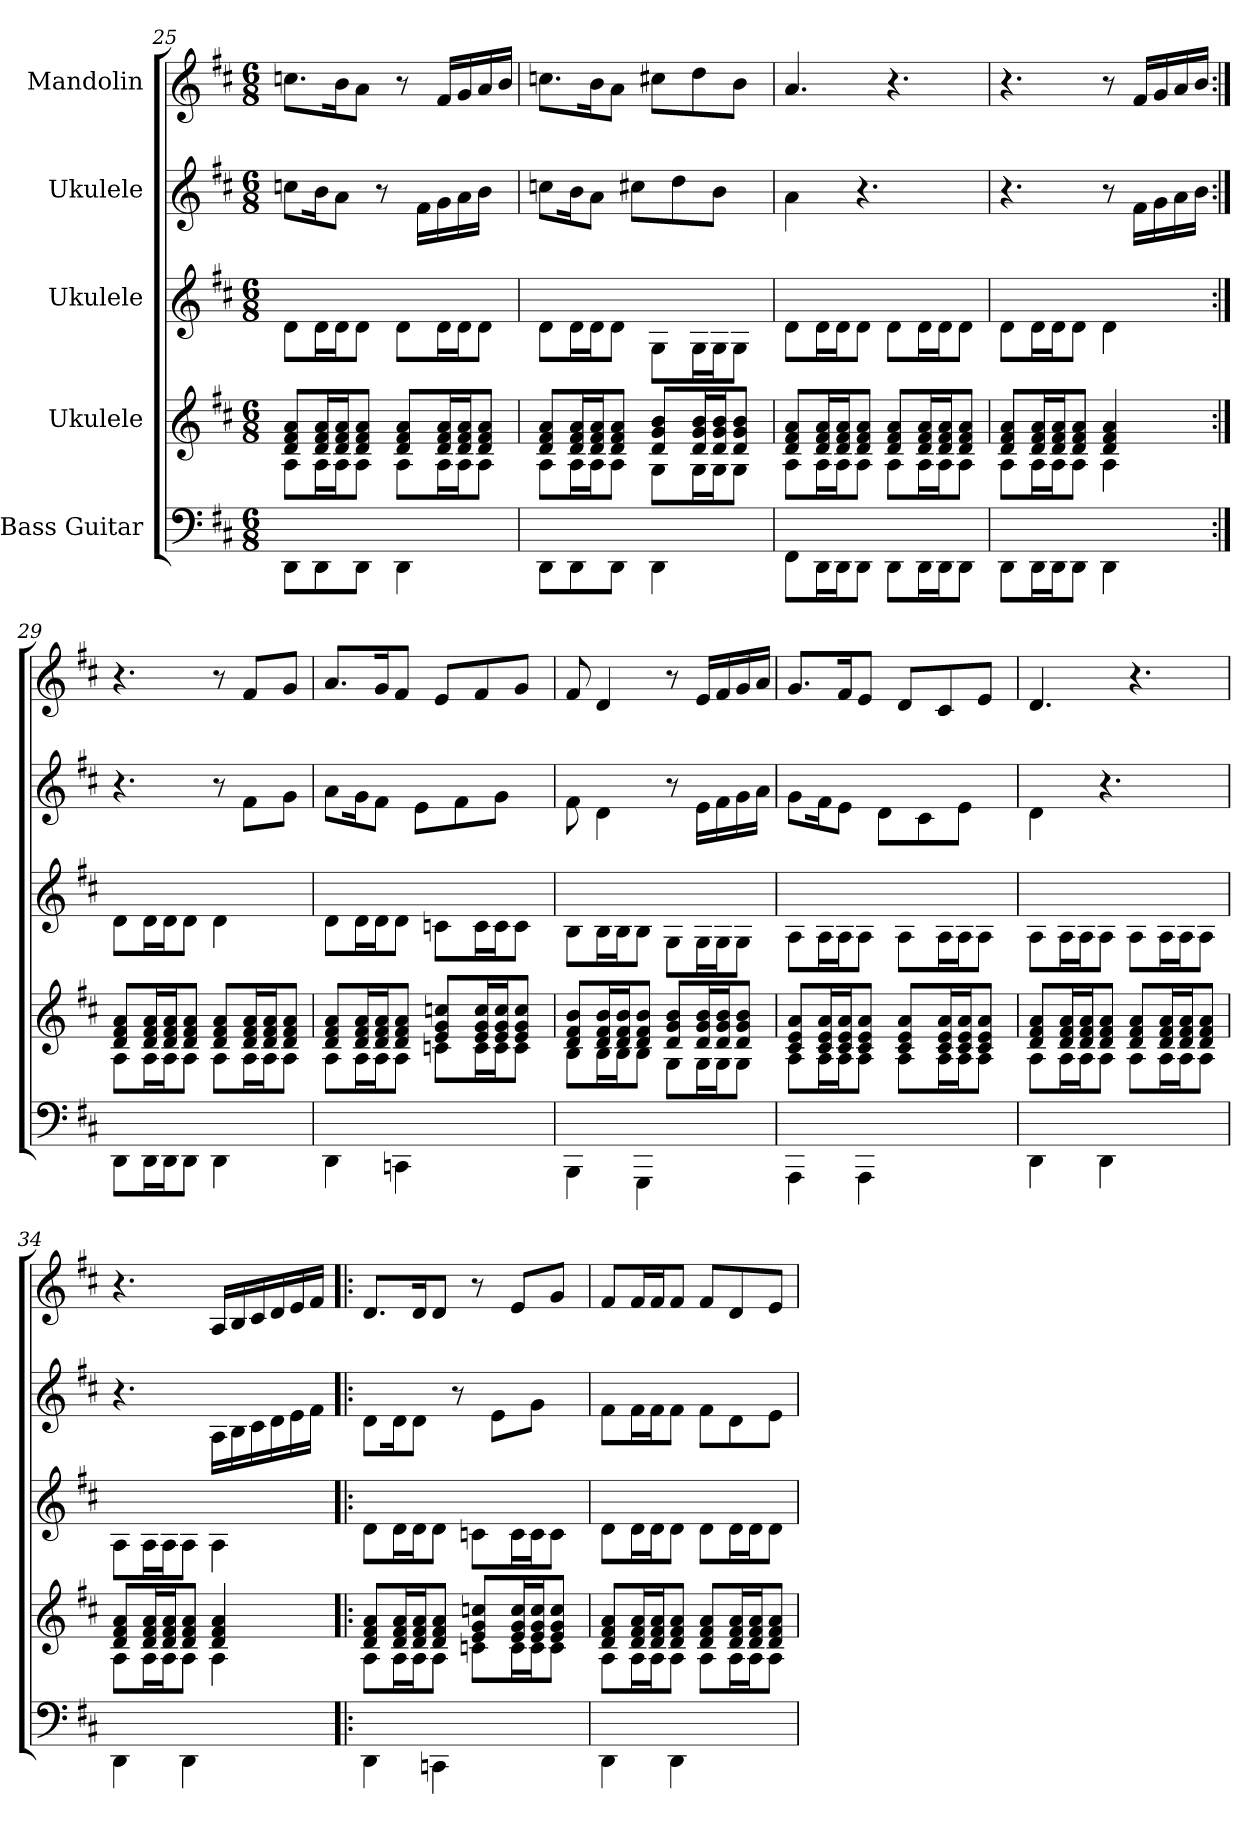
**kern	**kern	**kern	**kern	**kern
*part5	*part4	*part3	*part2	*part1
*staff5	*staff4	*staff3	*staff2	*staff1
*I"Bass Guitar	*I"Ukulele	*I"Ukulele	*I"Ukulele	*I"Mandolin
*	*	*	*	*clefG2
*k[f#c#]	*k[f#c#]	*k[f#c#]	*k[f#c#]	*k[f#c#]
*D:	*D:	*D:	*D:	*D:
*M6/8	*M6/8	*M6/8	*M6/8	*M6/8
=25	=25	=25	=25	=25
*	*^	*	*	*
8DDi\L	8d/ 8f#/ 8a/L	8A\L	8dj\L	8ccZ\L	8.ccnV\L
8DDi\	16d/ 16f#/ 16a/L	16A\L	16dj\L	16bZ\K	.
.	16d/ 16f#/ 16a/J	16A\J	16dj\J	8aZ\J	16bV\K
8DDi\J	8d/ 8f#/ 8a/J	8A\J	8dj\J	.	8aV\J
.	.	.	.	8r	.
4DDi\	8d/ 8f#/ 8a/L	8A\L	8dj\L	.	8r
.	.	.	.	16f#Z\LL	.
.	16d/ 16f#/ 16a/L	16A\L	16dj\L	16gZ\	16f#V/LL
.	16d/ 16f#/ 16a/J	16A\J	16dj\J	16aZ\	16gV/
8ryy	8d/ 8f#/ 8a/J	8A\J	8dj\J	16bZ\JJ	16aV/
.	.	.	.	16ryy	16bV/JJ
=26	=26	=26	=26	=26	=26
8DDi\L	8d/ 8f#/ 8a/L	8A\L	8dj\L	8ccZ\L	8.ccnV\L
8DDi\	16d/ 16f#/ 16a/L	16A\L	16dj\L	16bZ\K	.
.	16d/ 16f#/ 16a/J	16A\J	16dj\J	8aZ\J	16bV\K
8DDi\J	8d/ 8f#/ 8a/J	8A\J	8dj\J	.	8aV\J
.	.	.	.	8cc#Z\L	.
4DDi\	8d/ 8g/ 8b/L	8G\L	8Gj\L	.	8cc#XV\L
.	.	.	.	8ddZ\	.
.	16d/ 16g/ 16b/L	16G\L	16Gj\L	.	8ddV\
.	16d/ 16g/ 16b/J	16G\J	16Gj\J	8bZ\J	.
8ryy	8d/ 8g/ 8b/J	8G\J	8Gj\J	.	8bV\J
.	.	.	.	16ryy	.
!!LO:PB:g=z
=27	=27	=27	=27	=27	=27
8FF#i\L	8d/ 8f#/ 8a/L	8A\L	8dj\L	4aZ\	4.aV/
16DDi\L	16d/ 16f#/ 16a/L	16A\L	16dj\L	.	.
16DDi\J	16d/ 16f#/ 16a/J	16A\J	16dj\J	.	.
8DDi\J	8d/ 8f#/ 8a/J	8A\J	8dj\J	4.r	.
8DDi\L	8d/ 8f#/ 8a/L	8A\L	8dj\L	.	4.r
16DDi\L	16d/ 16f#/ 16a/L	16A\L	16dj\L	.	.
16DDi\J	16d/ 16f#/ 16a/J	16A\J	16dj\J	.	.
8DDi\J	8d/ 8f#/ 8a/J	8A\J	8dj\J	8ryy	.
=28	=28	=28	=28	=28	=28
8DDi\L	8d/ 8f#/ 8a/L	8A\L	8dj\L	4.r	4.r
16DDi\L	16d/ 16f#/ 16a/L	16A\L	16dj\L	.	.
16DDi\J	16d/ 16f#/ 16a/J	16A\J	16dj\J	.	.
8DDi\J	8d/ 8f#/ 8a/J	8A\J	8dj\J	.	.
4DDi\	4d/ 4f#/ 4a/	4A\	4dj\	8r	8r
.	.	.	.	16f#Z\LL	16f#V/LL
.	.	.	.	16gZ\	16gV/
8ryy	8ryy	8ryy	8ryy	16aZ\	16aV/
.	.	.	.	16bZ\JJ	16bV/JJ
=29:|!	=29:|!	=29:|!	=29:|!	=29:|!	=29:|!
8DDi\L	8d/ 8f#/ 8a/L	8A\L	8dj\L	4.r	4.r
16DDi\L	16d/ 16f#/ 16a/L	16A\L	16dj\L	.	.
16DDi\J	16d/ 16f#/ 16a/J	16A\J	16dj\J	.	.
8DDi\J	8d/ 8f#/ 8a/J	8A\J	8dj\J	.	.
4DDi\	8d/ 8f#/ 8a/L	8A\L	4dj\	8r	8r
.	16d/ 16f#/ 16a/L	16A\L	.	8f#Z\L	8f#V/L
.	16d/ 16f#/ 16a/J	16A\J	.	.	.
8ryy	8d/ 8f#/ 8a/J	8A\J	8ryy	8gZ\J	8gV/J
=30	=30	=30	=30	=30	=30
4DDi\	8d/ 8f#/ 8a/L	8A\L	8dj\L	8aZ\L	8.aV/L
.	16d/ 16f#/ 16a/L	16A\L	16dj\L	16gZ\K	.
.	16d/ 16f#/ 16a/J	16A\J	16dj\J	8f#Z\J	16gV/K
4CCi\	8d/ 8f#/ 8a/J	8A\J	8dj\J	.	8f#V/J
.	.	.	.	8eZ\L	.
.	8e/ 8g/ 8cc/L	8c\L	8cnj\L	.	8eV/L
.	.	.	.	8f#Z\	.
4ryy	16e/ 16g/ 16cc/L	16c\L	16cj\L	.	8f#V/
.	16e/ 16g/ 16cc/J	16c\J	16cj\J	8gZ\J	.
.	8e/ 8g/ 8cc/J	8c\J	8cj\J	.	8gV/J
.	.	.	.	16ryy	.
!!LO:LB:g=z
=31	=31	=31	=31	=31	=31
4BBBi\	8d/ 8f#/ 8b/L	8B\L	8Bj\L	8f#Z\	8f#V/
.	16d/ 16f#/ 16b/L	16B\L	16Bj\L	4dZ\	4dV/
.	16d/ 16f#/ 16b/J	16B\J	16Bj\J	.	.
4GGGi\	8d/ 8f#/ 8b/J	8B\J	8Bj\J	.	.
.	8d/ 8g/ 8b/L	8G\L	8Gj\L	8r	8r
4ryy	16d/ 16g/ 16b/L	16G\L	16Gj\L	16eZ\LL	16eV/LL
.	16d/ 16g/ 16b/J	16G\J	16Gj\J	16f#Z\	16f#V/
.	8d/ 8g/ 8b/J	8G\J	8Gj\J	16gZ\	16gV/
.	.	.	.	16aZ\JJ	16aV/JJ
=32	=32	=32	=32	=32	=32
4AAAi\	8c#/ 8e/ 8a/L	8A\L	8Aj\L	8gZ\L	8.gV/L
.	16c#/ 16e/ 16a/L	16A\L	16Aj\L	16f#Z\K	.
.	16c#/ 16e/ 16a/J	16A\J	16Aj\J	8eZ\J	16f#V/K
4AAAi\	8c#/ 8e/ 8a/J	8A\J	8Aj\J	.	8eV/J
.	.	.	.	8dZ\L	.
.	8c#/ 8e/ 8a/L	8A\L	8Aj\L	.	8dV/L
.	.	.	.	8c#Z\	.
4ryy	16c#/ 16e/ 16a/L	16A\L	16Aj\L	.	8c#V/
.	16c#/ 16e/ 16a/J	16A\J	16Aj\J	8eZ\J	.
.	8c#/ 8e/ 8a/J	8A\J	8Aj\J	.	8eV/J
.	.	.	.	16ryy	.
=33	=33	=33	=33	=33	=33
4DDi\	8d/ 8f#/ 8a/L	8A\L	8Aj\L	4dZ\	4.dV/
.	16d/ 16f#/ 16a/L	16A\L	16Aj\L	.	.
.	16d/ 16f#/ 16a/J	16A\J	16Aj\J	.	.
4DDi\	8d/ 8f#/ 8a/J	8A\J	8Aj\J	4.r	.
.	8d/ 8f#/ 8a/L	8A\L	8Aj\L	.	4.r
4ryy	16d/ 16f#/ 16a/L	16A\L	16Aj\L	.	.
.	16d/ 16f#/ 16a/J	16A\J	16Aj\J	.	.
.	8d/ 8f#/ 8a/J	8A\J	8Aj\J	8ryy	.
=34	=34	=34	=34	=34	=34
4DDi\	8d/ 8f#/ 8a/L	8A\L	8Aj\L	4.r	4.r
.	16d/ 16f#/ 16a/L	16A\L	16Aj\L	.	.
.	16d/ 16f#/ 16a/J	16A\J	16Aj\J	.	.
4DDi\	8d/ 8f#/ 8a/J	8A\J	8Aj\J	.	.
.	4d/ 4f#/ 4a/	4A\	4Aj\	16AZ\LL	16AV/LL
.	.	.	.	16BZ\	16BV/
4ryy	.	.	.	16c#Z\	16c#V/
.	.	.	.	16dZ\	16dV/
.	8ryy	8ryy	8ryy	16eZ\	16eV/
.	.	.	.	16f#Z\JJ	16f#V/JJ
=35!|:	=35!|:	=35!|:	=35!|:	=35!|:	=35!|:
4DDi\	8d/ 8f#/ 8a/L	8A\L	8dj\L	8dZ\L	8.dV/L
.	16d/ 16f#/ 16a/L	16A\L	16dj\L	16dZ\K	.
.	16d/ 16f#/ 16a/J	16A\J	16dj\J	8dZ\J	16dV/K
4CCi\	8d/ 8f#/ 8a/J	8A\J	8dj\J	.	8dV/J
.	.	.	.	8r	.
.	8e/ 8g/ 8cc/L	8c\L	8cnj\L	.	8r
.	.	.	.	8eZ\L	.
4ryy	16e/ 16g/ 16cc/L	16c\L	16cj\L	.	8eV/L
.	16e/ 16g/ 16cc/J	16c\J	16cj\J	8gZ\J	.
.	8e/ 8g/ 8cc/J	8c\J	8cj\J	.	8gV/J
.	.	.	.	16ryy	.
!!LO:PB:g=z
=36	=36	=36	=36	=36	=36
4DDi\	8d/ 8f#/ 8a/L	8A\L	8dj\L	8f#Z\L	8f#V/L
.	16d/ 16f#/ 16a/L	16A\L	16dj\L	16f#Z\L	16f#V/L
.	16d/ 16f#/ 16a/J	16A\J	16dj\J	16f#Z\J	16f#V/J
4DDi\	8d/ 8f#/ 8a/J	8A\J	8dj\J	8f#Z\J	8f#V/J
.	8d/ 8f#/ 8a/L	8A\L	8dj\L	8f#Z\L	8f#V/L
4ryy	16d/ 16f#/ 16a/L	16A\L	16dj\L	8dZ\	8dV/
.	16d/ 16f#/ 16a/J	16A\J	16dj\J	.	.
.	8d/ 8f#/ 8a/J	8A\J	8dj\J	8eZ\J	8eV/J
*	*v	*v	*	*	*
=	=	=	=	=
*-	*-	*-	*-	*-
